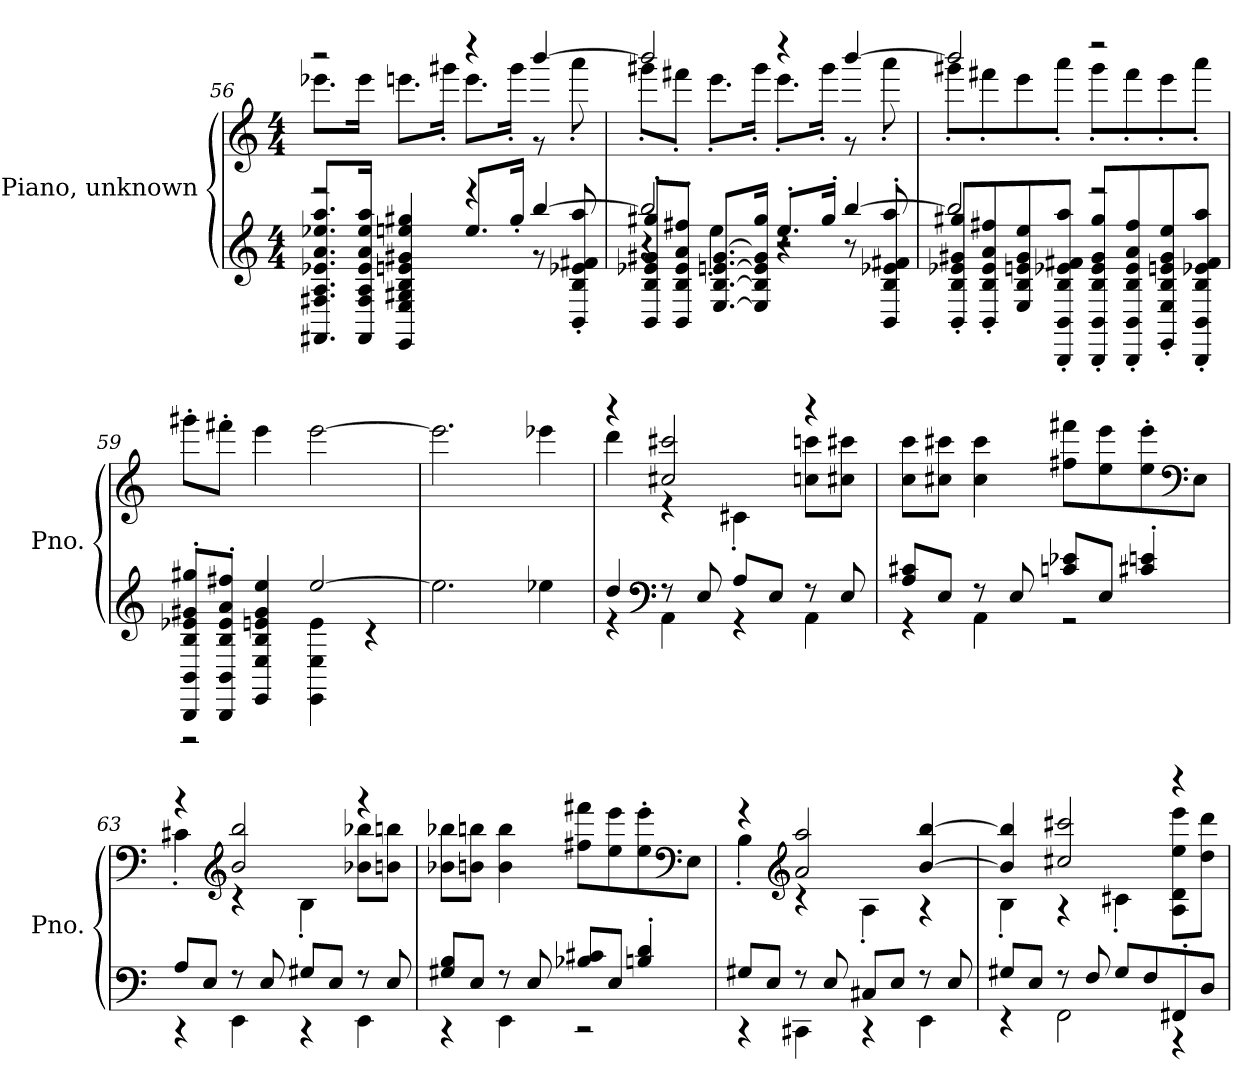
**kern	**kern
*part1	*part1
*staff2	*staff1
*I"Piano, unknown	*
*I'Pno.	*
*clefG2	*clefG2
*k[]	*k[]
*M4/4	*M4/4
=56	=56
*^	*^
2r	8.FF#X/ 8.F#X/ 8.A/ 8.e-X/ 8.a/ 8.ee-X/ 8.aa/L	2r	8.eee-X\L
.	16FF#/ 16F#/ 16A/ 16e-/ 16a/ 16ee-/ 16aa/Jk	.	16eee-\Jk
.	4EE/ 4E/ 4G#X/ 4B/ 4en/ 4g#X/ 4een/ 4gg#X/	.	8.eeen\L
.	.	.	16ggg#X'\Jk
4r	8.ee/L	4r	8.eee\L
.	16gg#'/Jk	.	16ggg#'\Jk
[4bb/	8r	[4bbb/	8r
.	8BB/' 8B/' 8e-X/' 8f#X/' 8aa/'	.	8aaa'\
!!LO:PB:g=z	!!
=57	=57	=57	=57
*	*^	*	*
2bb/]	4r	8BB/' 8B/' 8e-X/' 8g#X/' 8gg#X/'L	2bbb/]	8ggg#X'\L
.	.	8BB/' 8B/' 8e-/' 8a/' 8ff#X/'J	.	8fff#X'\J
.	4ee'\	[8.E/ [8.B/ [8.en/ [8.g#/L	.	8.eee'\L
.	.	16E/] 16B/] 16e/] 16g#/] 16gg#/Jk	.	16ggg#'\Jk
4r	2r	8.ee'/L	4r	8.eee'\L
.	.	16gg#'/Jk	.	16ggg#'\Jk
[4bb/	.	8r	[4bbb/	8r
.	.	8BB/' 8B/' 8e-X/' 8f#X/' 8aa/'	.	8aaa'\
*	*v	*v	*	*
=58	=58	=58	=58
2bb/]	8BB/' 8B/' 8e-X/' 8g#X/' 8gg#X/'L	2bbb/]	8ggg#X'\L
.	8BB/' 8B/' 8e-/' 8a/' 8ff#X/'	.	8fff#X'\
.	8E/ 8B/ 8en/ 8g#/ 8ee/	.	8eee\
.	8BBB/' 8BB/' 8B/' 8e-X/' 8f#X/' 8aa/'J	.	8aaa'\J
2r	8BBB/' 8BB/' 8B/' 8e-/' 8g#/' 8gg#/'L	2r	8ggg#'\L
.	8BBB/' 8BB/' 8B/' 8e-/' 8a/' 8ff#/'	.	8fff#'\
.	8EE/' 8E/' 8B/' 8en/' 8g#/' 8ee/'	.	8eee'\
.	8BBB/' 8BB/' 8B/' 8e-X/' 8f#/' 8aa/'J	.	8aaa'\J
*	*	*v	*v
=59	=59	=59
8BBB/' 8BB/' 8B/' 8e-X/' 8g#X/' 8gg#X/'L	2r	8ggg#X'\L
8BBB/' 8BB/' 8B/' 8e-/' 8a/' 8ff#X/'J	.	8fff#X'\J
4EE/ 4E/ 4B/ 4en/ 4g#/ 4ee/	.	4eee\
[2ee/	4EE\ 4E\ 4e\	[2eee\
.	4r	.
*v	*v	*
=60	=60
2.ee\]	2.eee\]
4ee-X\	4eee-X\
!!LO:LB:g=z
=61	=61
*^	*^
4dd/	4r	4r	4ddd\
*clefF4	*	*	*
8r	4AA\	2cc#X/ 2ccc#X/	4r
8E/	.	.	.
8A/L	4r	.	4c#X'\
8E/J	.	.	.
8r	4AA\	4r	8ccn\ 8cccn\L
8E/	.	.	8cc#X\ 8ccc#X\J
*	*	*v	*v
=62	=62	=62
8A/ 8c#X/L	4r	8cc\ 8ccc\L
8E/J	.	8cc#X\ 8ccc#X\J
8r	4AA\	4cc#\ 4ccc#\
8E/	.	.
8cn/ 8e-X/L	2r	8ff#X\ 8fff#X\L
8E/J	.	8ee\ 8eee\
4c#X/' 4en/'	.	8ee\' 8eee\'
*	*	*clefF4
.	.	8E\J
=63	=63	=63
*	*	*^
8A/L	4r	4r	4c#X'\
8E/J	.	.	.
*	*	*clefG2	*
8r	4EE\	2b/ 2bb/	4r
8E/	.	.	.
8G#X/L	4r	.	4B'\
8E/J	.	.	.
8r	4EE\	4r	8b-X\ 8bb-X\L
8E/	.	.	8bn\ 8bbn\J
*	*	*v	*v
!!LO:LB:g=z
=64	=64	=64
8G#X/ 8B/L	4r	8b-X\ 8bb-X\L
8E/J	.	8bn\ 8bbn\J
8r	4EE\	4b\ 4bb\
8E/	.	.
8B-X/ 8c#X/L	2r	8ff#X\ 8fff#X\L
8E/J	.	8ee\ 8eee\
4Bn/' 4d/'	.	8ee\' 8eee\'
*	*	*clefF4
.	.	8E\J
=65	=65	=65
*	*	*^
8G#X/L	4r	4r	4B'\
8E/J	.	.	.
*	*	*clefG2	*
8r	4CC#X\	2a/ 2aa/	4r
8E/	.	.	.
8C#X/L	4r	.	4A'\
8E/J	.	.	.
8r	4EE\	[4b/ [4bb/	4r
8E/	.	.	.
=66	=66	=66	=66
8G#X/L	4r	4b/] 4bb/]	4B'\
8E/J	.	.	.
8r	2FF\	2cc#X/ 2ccc#X/	4r
8F/	.	.	.
8G#/L	.	.	4c#X'\
8F/	.	.	.
8FF#X'/	4r	4r	8A\ 8d\ 8ee\ 8eee\L
8D/J	.	.	8dd\ 8ddd\J
*v	*v	*	*
*	*v	*v
=	=
*-	*-
